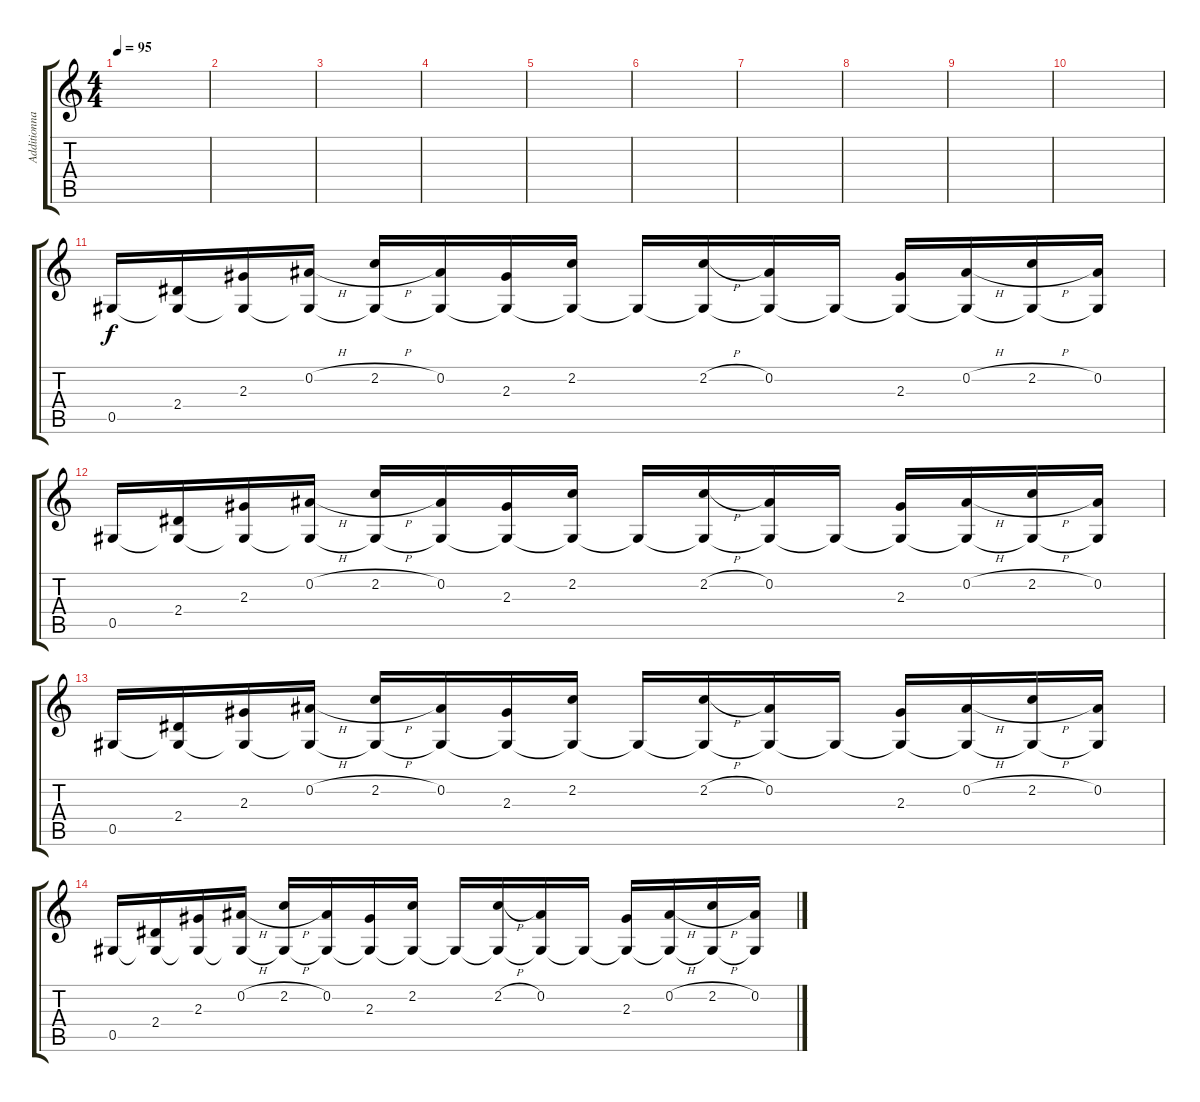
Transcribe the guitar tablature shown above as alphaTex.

\track ("Additionnal Guitar" "Additionna") {instrument distortionguitar}
\staff {score tabs}
\tuning (Eb4 Bb3 Gb3 Db3 Ab2 Db2) {hide}
\ts (4 4)
\tempo 95
\clef g2
\ks c
|
|
|
|
|
|
|
|
|
|
0.5.16 (2.4 0.5{t}).16 (2.3 0.5{t}).16 (0.2{h} 0.5{t}).16 (2.2{h} 0.5{t}).16 (0.2 0.5{t}).16 (2.3 0.5{t}).16 (2.2 0.5{t}).16 0.5{t}.16 (2.2{h} 0.5{t}).16 (0.2 0.5{t}).16 0.5{t}.16 (2.3 0.5{t}).16 (0.2{h} 0.5{t}).16 (2.2{h} 0.5{t}).16 (0.2 0.5{t}).16 |
0.5.16 (2.4 0.5{t}).16 (2.3 0.5{t}).16 (0.2{h} 0.5{t}).16 (2.2{h} 0.5{t}).16 (0.2 0.5{t}).16 (2.3 0.5{t}).16 (2.2 0.5{t}).16 0.5{t}.16 (2.2{h} 0.5{t}).16 (0.2 0.5{t}).16 0.5{t}.16 (2.3 0.5{t}).16 (0.2{h} 0.5{t}).16 (2.2{h} 0.5{t}).16 (0.2 0.5{t}).16 |
0.5.16 (2.4 0.5{t}).16 (2.3 0.5{t}).16 (0.2{h} 0.5{t}).16 (2.2{h} 0.5{t}).16 (0.2 0.5{t}).16 (2.3 0.5{t}).16 (2.2 0.5{t}).16 0.5{t}.16 (2.2{h} 0.5{t}).16 (0.2 0.5{t}).16 0.5{t}.16 (2.3 0.5{t}).16 (0.2{h} 0.5{t}).16 (2.2{h} 0.5{t}).16 (0.2 0.5{t}).16 |
0.5.16 (2.4 0.5{t}).16 (2.3 0.5{t}).16 (0.2{h} 0.5{t}).16 (2.2{h} 0.5{t}).16 (0.2 0.5{t}).16 (2.3 0.5{t}).16 (2.2 0.5{t}).16 0.5{t}.16 (2.2{h} 0.5{t}).16 (0.2 0.5{t}).16 0.5{t}.16 (2.3 0.5{t}).16 (0.2{h} 0.5{t}).16 (2.2{h} 0.5{t}).16 (0.2 0.5{t}).16
